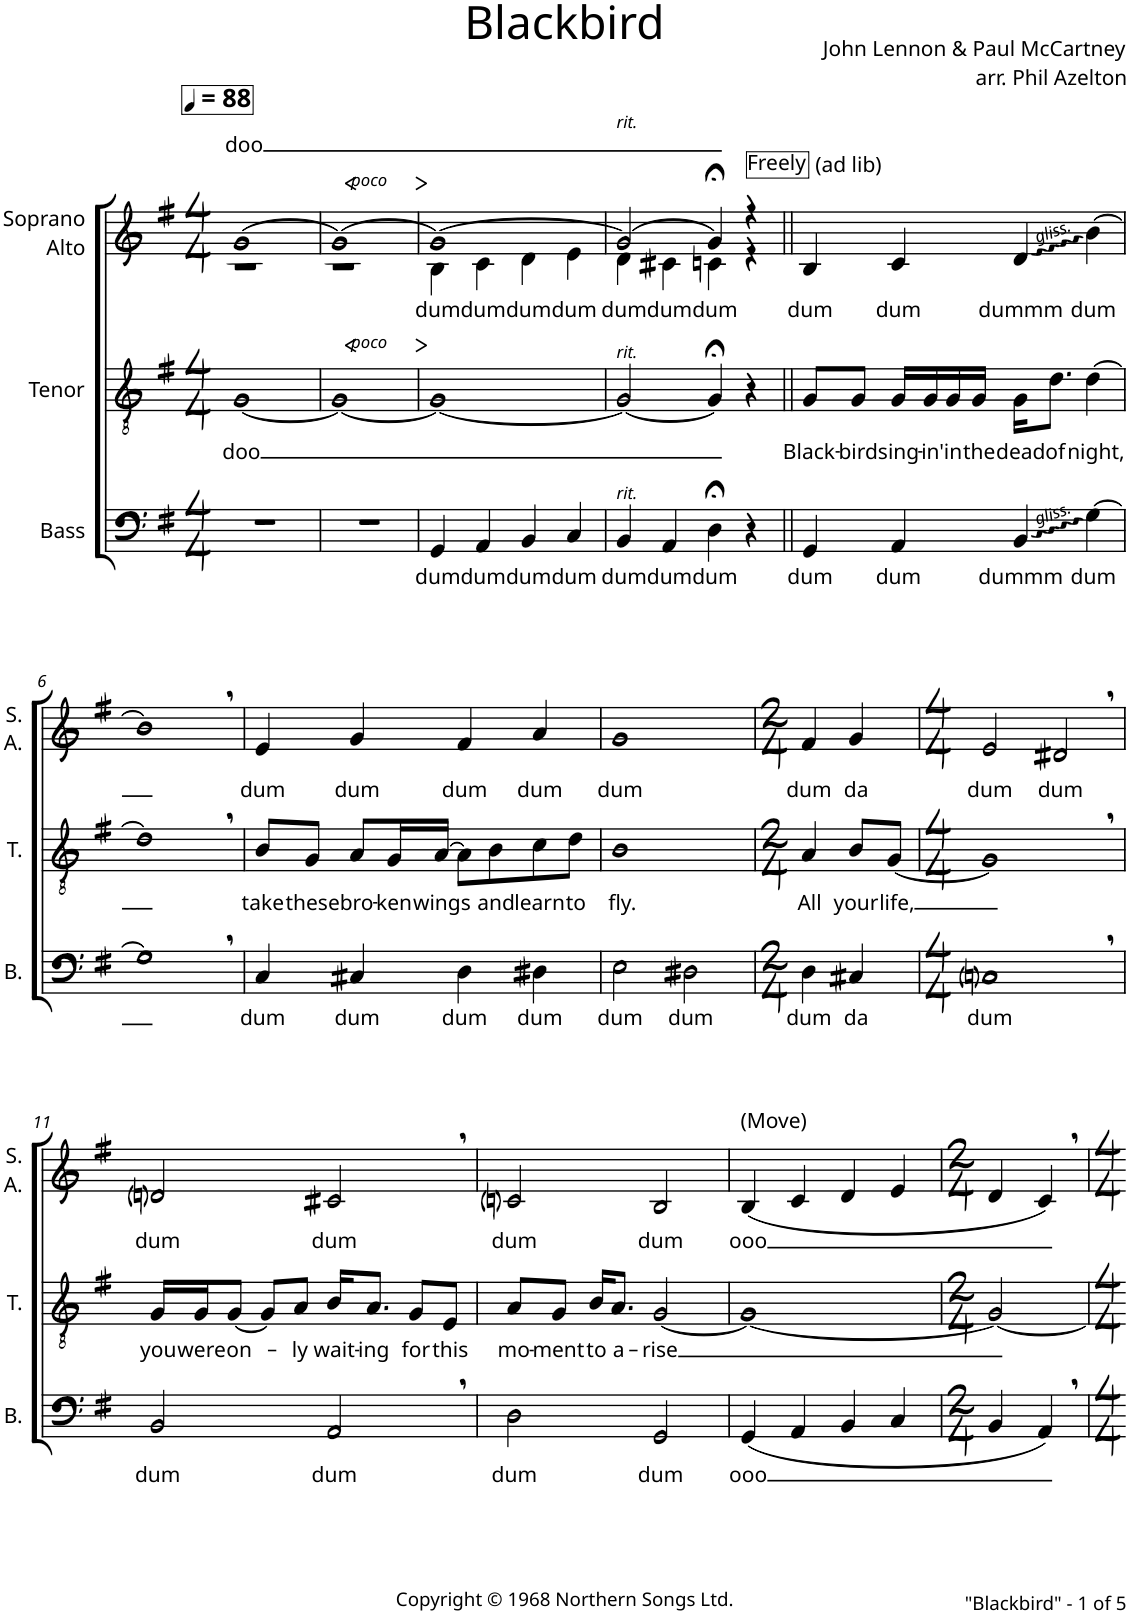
**kern	**text	**kern	**text	**dynam	**kern	**text	**dynam
*part3	*part3	*part2	*part2	*part2	*part1	*part1	*part1
*staff3	*staff3	*staff2	*staff2	*staff2	*staff1	*staff1	*staff1
*I"Bass	*	*I"Tenor	*	*	*I"Soprano Alto	*	*
*I'B.	*	*I'T.	*	*	*I'S. A.	*	*
*clefF4	*	*clefGv2	*	*	*clefG2	*	*
*k[f#]	*	*k[f#]	*	*	*k[f#]	*	*
*M4/4	*	*M4/4	*	*	*M4/4	*	*
*MM88	*	*MM88	*	*	*MM88	*	*
=1	=1	=1	=1	=1	=1	=1	=1
!	!	!	!LO:LY:b	!	!	!LO:LY:a	!LO:HP:b
*	*	*	*	*	*^	*	*
1r	.	[1G	doo	.	[1g	1r	doo	<
=2	=2	=2	=2	=2	=2	=2	=2	=2
!	!	!	!	!LO:HP:b	!	!	!	!LO:HP:b
1r	.	1G_	.	>	1g_	1r	.	>
*	*	*	*	*	*v	*v	*	*
.	.	.	.	.	.	.	[
!	!	!	!	!	!LO:TX:a:i:t=poco	!	!
!	!	!LO:TX:a:i:t=poco	!	!	!	!	!
=3	=3	=3	=3	=3	=3	=3	=3
!	!LO:LY:b	!	!	!	!	!LO:LY:b	!
*	*	*	*	*	*^	*	*
4GG/	dum	1G_	.	.	1g_	4B\	dum	.
!	!LO:LY:b	!	!	!	!	!	!LO:LY:b	!
4AA/	dum	.	.	.	.	4c\	dum	]
!	!LO:LY:b	!	!	!	!	!	!LO:LY:b	!
4BB/	dum	.	.	.	.	4d\	dum	.
!	!LO:LY:b	!	!	!	!	!	!LO:LY:b	!
4C/	dum	.	.	.	.	4e\	dum	.
*	*	*	*	*	*v	*v	*	*
.	.	.	.	]	.	.	.
=4	=4	=4	=4	=4	=4	=4	=4
!	!	!	!	!	!LO:TX:a:i:t=rit.	!	!
!	!	!LO:TX:a:i:t=rit.	!	!	!	!	!
!LO:TX:a:i:t=rit.	!	!	!	!	!	!	!
!	!LO:LY:b	!	!	!	!	!LO:LY:b	!
*	*	*	*	*	*^	*	*
4BB/	dum	2G/_	.	.	2g/_	4d\	dum	.
!	!LO:LY:b	!	!	!	!	!	!LO:LY:b	!
4AA/	dum	.	.	.	.	4c#X\	dum	.
!	!LO:LY:b	!	!	!	!	!	!LO:LY:b	!
4D;<\	dum	4G;</]	.	.	4g;</]	4cn\	dum	.
4r	.	4r	.	.	4r	4r	.	.
=5||	=5||	=5||	=5||	=5||	=5||	=5||	=5||	=5||
!	!	!	!	!	!LO:TX:a:t=Freely	!	!	!
!	!	!	!	!	!LO:TX:a:t=(ad lib)	!	!	!
!	!LO:LY:b	!	!LO:LY:b	!	!	!	!LO:LY:b	!
*	*	*	*	*	*v	*v	*	*
4GG/	dum	8G/L	Black-	.	4B/	dum	.
!	!	!	!LO:LY:b	!	!	!	!
.	.	8G/J	-bird	.	.	.	.
!	!LO:LY:b	!	!LO:LY:b	!	!	!LO:LY:b	!
4AA/	dum	16G/LL	sing-	.	4c/	dum	.
!	!	!	!LO:LY:b	!	!	!	!
.	.	16G/	-in'	.	.	.	.
!	!	!	!LO:LY:b	!	!	!	!
.	.	16G/	in	.	.	.	.
!	!	!	!LO:LY:b	!	!	!	!
.	.	16G/JJ	the	.	.	.	.
!	!LO:LY:b	!	!LO:LY:b	!	!	!LO:LY:b	!
4BB/	dummm	16G\KL	dead	.	4d/	dummm	.
!	!	!	!LO:LY:b	!	!	!	!
.	.	8.d\J	of	.	.	.	.
!	!LO:LY:b	!	!LO:LY:b	!	!	!LO:LY:b	!
[4G\	dum	[4d\	night,	.	[4b\	dum	.
!!LO:LB:g=z
=6	=6	=6	=6	=6	=6	=6	=6
1G,]	.	1d,]	.	.	1b,]	.	.
=7	=7	=7	=7	=7	=7	=7	=7
!	!LO:LY:b	!	!LO:LY:b	!	!	!LO:LY:b	!
4C/	dum	8B/L	take	.	4e/	dum	.
!	!	!	!LO:LY:b	!	!	!	!
.	.	8G/J	these	.	.	.	.
!	!LO:LY:b	!	!LO:LY:b	!	!	!LO:LY:b	!
4C#X/	dum	8A/L	bro-	.	4g/	dum	.
!	!	!	!LO:LY:b	!	!	!	!
.	.	16G/L	-ken	.	.	.	.
!	!	!	!LO:LY:b	!	!	!	!
.	.	[16A/JJ	wings	.	.	.	.
!	!LO:LY:b	!	!	!	!	!LO:LY:b	!
4D\	dum	8A\L]	.	.	4f#/	dum	.
!	!	!	!LO:LY:b	!	!	!	!
.	.	8B\	and	.	.	.	.
!	!LO:LY:b	!	!LO:LY:b	!	!	!LO:LY:b	!
4D#X\	dum	8c\	learn	.	4a/	dum	.
!	!	!	!LO:LY:b	!	!	!	!
.	.	8d\J	to	.	.	.	.
=8	=8	=8	=8	=8	=8	=8	=8
!	!LO:LY:b	!	!LO:LY:b	!	!	!LO:LY:b	!
2E\	dum	1B	fly.	.	1g	dum	.
!	!LO:LY:b	!	!	!	!	!	!
2D#X\	dum	.	.	.	.	.	.
=9	=9	=9	=9	=9	=9	=9	=9
*M2/4	*	*M2/4	*	*	*M2/4	*	*
!	!LO:LY:b	!	!LO:LY:b	!	!	!LO:LY:b	!
4D\	dum	4A/	All	.	4f#/	dum	.
!	!LO:LY:b	!	!LO:LY:b	!	!	!LO:LY:b	!
4C#X/	da	8B/L	your	.	4g/	da	.
!	!	!	!LO:LY:b	!	!	!	!
.	.	[8G/J	life,	.	.	.	.
=10	=10	=10	=10	=10	=10	=10	=10
*M4/4	*	*M4/4	*	*	*M4/4	*	*
!	!LO:LY:b	!	!	!	!	!LO:LY:b	!
1Cni,	dum	1G,]	.	.	2e/	dum	.
!	!	!	!	!	!	!LO:LY:b	!
.	.	.	.	.	2d#X,/	dum	.
!!LO:LB:g=z
=11	=11	=11	=11	=11	=11	=11	=11
!	!LO:LY:b	!	!LO:LY:b	!	!	!LO:LY:b	!
2BB/	dum	16G/LL	you	.	2dni/	dum	.
!	!	!	!LO:LY:b	!	!	!	!
.	.	16G/J	were	.	.	.	.
!	!	!	!LO:LY:b	!	!	!	!
.	.	[8G/J	on-	.	.	.	.
.	.	8G/L]	.	.	.	.	.
!	!	!	!LO:LY:b	!	!	!	!
.	.	8A/J	-ly	.	.	.	.
!	!LO:LY:b	!	!LO:LY:b	!	!	!LO:LY:b	!
2AA,/	dum	16B/KL	wait-	.	2c#X,/	dum	.
!	!	!	!LO:LY:b	!	!	!	!
.	.	8.A/J	-ing	.	.	.	.
!	!	!	!LO:LY:b	!	!	!	!
.	.	8G/L	for	.	.	.	.
!	!	!	!LO:LY:b	!	!	!	!
.	.	8E/J	this	.	.	.	.
=12	=12	=12	=12	=12	=12	=12	=12
!	!LO:LY:b	!	!LO:LY:b	!	!	!LO:LY:b	!
2D\	dum	8A/L	mo-	.	2cni/	dum	.
!	!	!	!LO:LY:b	!	!	!	!
.	.	8G/J	-ment	.	.	.	.
!	!	!	!LO:LY:b	!	!	!	!
.	.	16B/KL	to	.	.	.	.
!	!	!	!LO:LY:b	!	!	!	!
.	.	8.A/J	a-	.	.	.	.
!	!LO:LY:b	!	!LO:LY:b	!	!	!LO:LY:b	!
2GG/	dum	[2G/	-rise	.	2B/	dum	.
=13	=13	=13	=13	=13	=13	=13	=13
!	!	!	!	!	!LO:TX:a:t=(Move)	!	!
!	!LO:LY:b	!	!	!	!	!LO:LY:b	!
(<4GG/	ooo	1G_	.	.	(<4B/	ooo	.
4AA/	.	.	.	.	4c/	.	.
4BB/	.	.	.	.	4d/	.	.
4C/	.	.	.	.	4e/	.	.
=14	=14	=14	=14	=14	=14	=14	=14
*M2/4	*	*M2/4	*	*	*M2/4	*	*
4BB/	.	2G/_	.	.	4d/	.	.
4AA,/)	.	.	.	.	4c,/)	.	.
=	=	=	=	=	=	=	=
*-	*-	*-	*-	*-	*-	*-	*-
